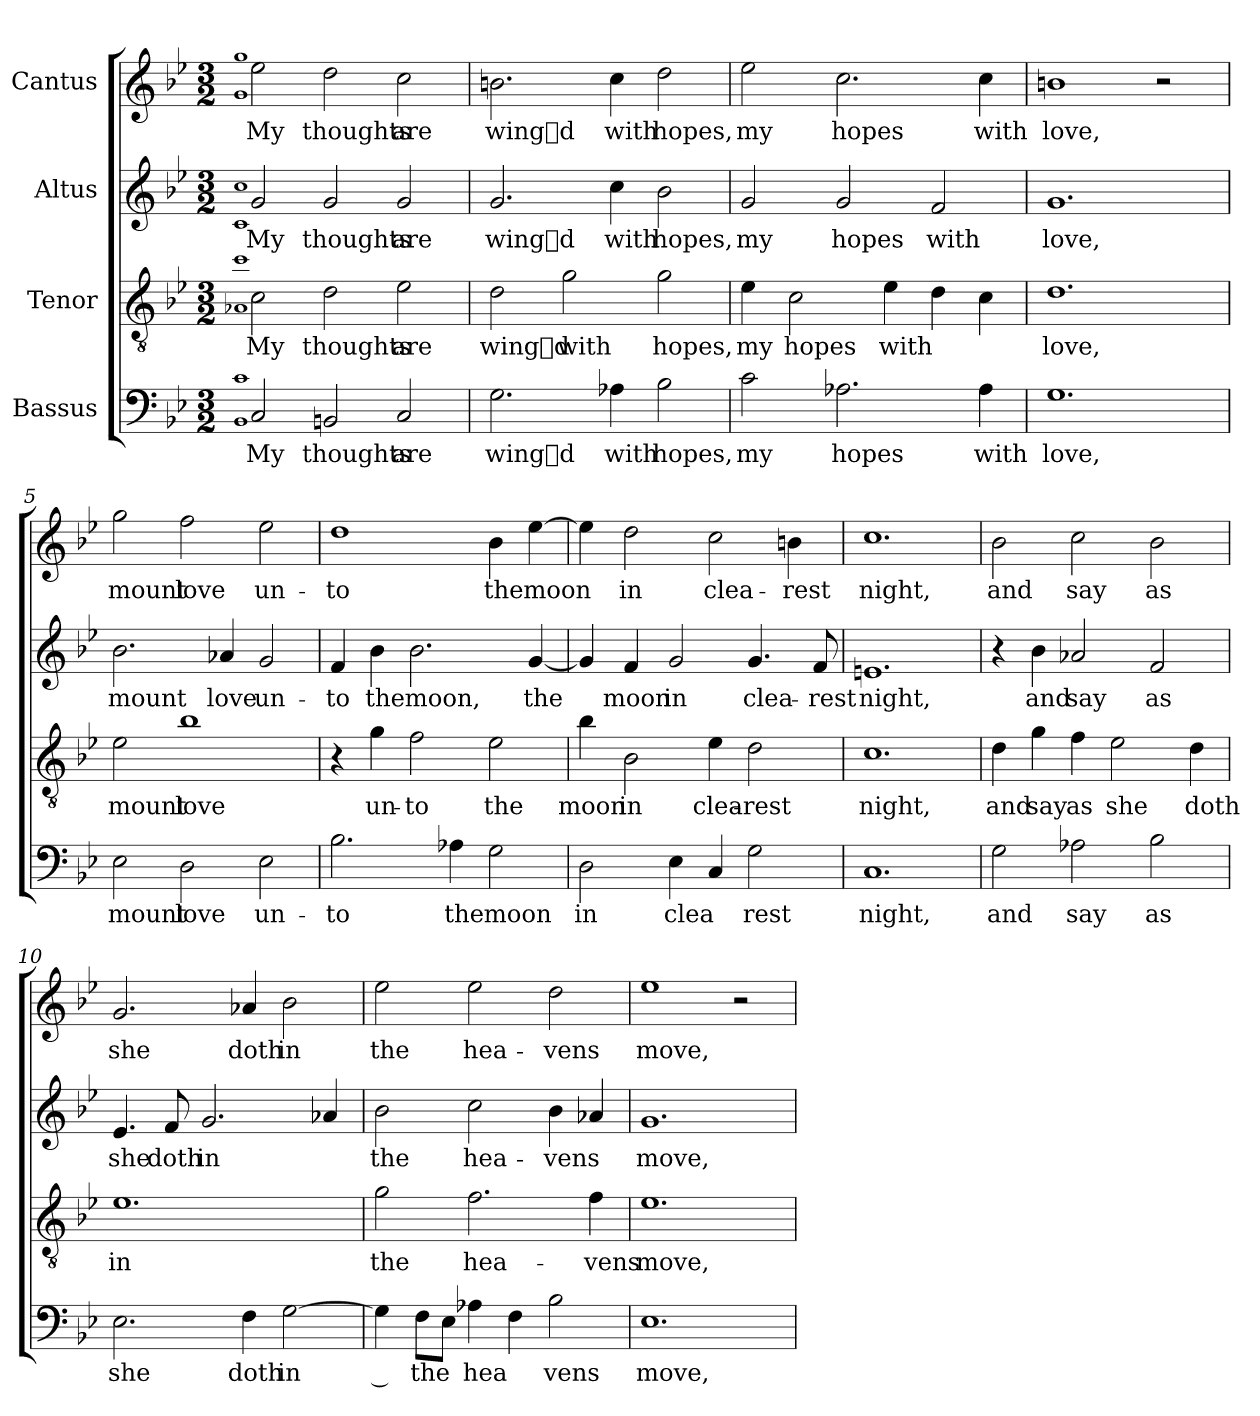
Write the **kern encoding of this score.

**kern	**text	**kern	**text	**kern	**text	**kern	**text
*part4	*part4	*part3	*part3	*part2	*part2	*part1	*part1
*staff4	*staff4	*staff3	*staff3	*staff2	*staff2	*staff1	*staff1
*I"Bassus	*	*I"Tenor	*	*I"Altus	*	*I"Cantus	*
*clefF4	*	*clefGv2	*	*clefG2	*	*clefG2	*
*k[b-e-]	*	*k[b-e-]	*	*k[b-e-]	*	*k[b-e-]	*
*M3/2	*	*M3/2	*	*M3/2	*	*M3/2	*
=1	=1	=1	=1	=1	=1	=1	=1
1qBB- 1qc	.	1qA-X 1qcc	.	1qc 1qcc	.	1qg 1qgg	.
!	!LO:LY:b	!	!LO:LY:b	!	!LO:LY:b	!	!LO:LY:b
2C/	My	2c\	My	2g/	My	2ee-\	My
!	!LO:LY:b	!	!LO:LY:b	!	!LO:LY:b	!	!LO:LY:b
2BBn/	thoughts	2d\	thoughts	2g/	thoughts	2dd\	thoughts
!	!LO:LY:b	!	!LO:LY:b	!	!LO:LY:b	!	!LO:LY:b
2C/	are	2e-\	are	2g/	are	2cc\	are
=2	=2	=2	=2	=2	=2	=2	=2
!	!LO:LY:b	!	!LO:LY:b	!	!LO:LY:b	!	!LO:LY:b
2.G\	wingd	2d\	wingd	2.g/	wingd	2.bn\	wingd
!	!	!	!LO:LY:b	!	!	!	!
.	.	2g\	with	.	.	.	.
!	!LO:LY:b	!	!	!	!LO:LY:b	!	!LO:LY:b
4A-X\	with	.	.	4cc\	with	4cc\	with
!	!LO:LY:b	!	!LO:LY:b	!	!LO:LY:b	!	!LO:LY:b
2B-\	hopes,	2g\	hopes,	2b-\	hopes,	2dd\	hopes,
=3	=3	=3	=3	=3	=3	=3	=3
!	!LO:LY:b	!	!LO:LY:b	!	!LO:LY:b	!	!LO:LY:b
2c\	my	4e-\	my	2g/	my	2ee-\	my
!	!	!	!LO:LY:b	!	!	!	!
.	.	2c\	hopes	.	.	.	.
!	!LO:LY:b	!	!	!	!LO:LY:b	!	!LO:LY:b
2.A-X\	hopes	.	.	2g/	hopes	2.cc\	hopes
!	!	!	!LO:LY:b	!	!	!	!
.	.	4e-\	with	.	.	.	.
!	!	!	!	!	!LO:LY:b	!	!
.	.	4d\	.	2f/	with	.	.
!	!LO:LY:b	!	!	!	!	!	!LO:LY:b
4A-\	with	4c\	.	.	.	4cc\	with
=4	=4	=4	=4	=4	=4	=4	=4
!	!LO:LY:b	!	!LO:LY:b	!	!LO:LY:b	!	!LO:LY:b
1.G	love,	1.d	love,	1.g	love,	1bn	love,
.	.	.	.	.	.	2r	.
=5	=5	=5	=5	=5	=5	=5	=5
!	!LO:LY:b	!	!LO:LY:b	!	!LO:LY:b	!	!LO:LY:b
2E-\	mount	2e-\	mount	2.b-\	mount	2gg\	mount
!	!LO:LY:b	!	!LO:LY:b	!	!	!	!LO:LY:b
2D\	love	1b-	love	.	.	2ff\	love
!	!	!	!	!	!LO:LY:b	!	!
.	.	.	.	4a-X/	love	.	.
!	!LO:LY:b	!	!	!	!LO:LY:b	!	!LO:LY:b
2E-\	un-	.	.	2g/	un-	2ee-\	un-
!!LO:LB:g=z
=6	=6	=6	=6	=6	=6	=6	=6
!	!LO:LY:b	!	!	!	!LO:LY:b	!	!LO:LY:b
2.B-\	to	4r	.	4f/	to	1dd	to
!	!	!	!LO:LY:b	!	!LO:LY:b	!	!
.	.	4g\	un-	4b-\	the	.	.
!	!	!	!LO:LY:b	!	!LO:LY:b	!	!
.	.	2f\	to	2.b-\	moon,	.	.
!	!LO:LY:b	!	!	!	!	!	!
4A-X\	the	.	.	.	.	.	.
!	!LO:LY:b	!	!LO:LY:b	!	!	!	!LO:LY:b
2G\	moon	2e-\	the	.	.	4b-\	the
!	!	!	!	!	!LO:LY:b	!	!LO:LY:b
.	.	.	.	[4g/	the	[4ee-\	moon
=7	=7	=7	=7	=7	=7	=7	=7
!	!LO:LY:b	!	!LO:LY:b	!	!	!	!
2D\	in	4b-\	moon	4g/]	.	4ee-\]	.
!	!	!	!LO:LY:b	!	!LO:LY:b	!	!LO:LY:b
.	.	2B-\	in	4f/	moon	2dd\	in
!	!LO:LY:b	!	!	!	!LO:LY:b	!	!
4E-\	clea	.	.	2g/	in	.	.
!	!LO:LY:b	!	!LO:LY:b	!	!	!	!LO:LY:b
4C/	-	4e-\	clea-	.	.	2cc\	clea-
!	!LO:LY:b	!	!LO:LY:b	!	!LO:LY:b	!	!
2G\	rest	2d\	rest	4.g/	clea-	.	.
!	!	!	!	!	!	!	!LO:LY:b
.	.	.	.	.	.	4bn\	rest
!	!	!	!	!	!LO:LY:b	!	!
.	.	.	.	8f/	rest	.	.
=8	=8	=8	=8	=8	=8	=8	=8
!	!LO:LY:b	!	!LO:LY:b	!	!LO:LY:b	!	!LO:LY:b
1.C	night,	1.c	night,	1.en	night,	1.cc	night,
=9	=9	=9	=9	=9	=9	=9	=9
!	!LO:LY:b	!	!LO:LY:b	!	!	!	!LO:LY:b
2G\	and	4d\	and	4r	.	2b-\	and
!	!	!	!LO:LY:b	!	!LO:LY:b	!	!
.	.	4g\	say	4b-\	and	.	.
!	!LO:LY:b	!	!LO:LY:b	!	!LO:LY:b	!	!LO:LY:b
2A-X\	say	4f\	as	2a-X/	say	2cc\	say
!	!	!	!LO:LY:b	!	!	!	!
.	.	2e-\	she	.	.	.	.
!	!LO:LY:b	!	!	!	!LO:LY:b	!	!LO:LY:b
2B-\	as	.	.	2f/	as	2b-\	as
!	!	!	!LO:LY:b	!	!	!	!
.	.	4d\	doth	.	.	.	.
=10	=10	=10	=10	=10	=10	=10	=10
!	!LO:LY:b	!	!LO:LY:b	!	!LO:LY:b	!	!LO:LY:b
2.E-\	she	1.e-	in	4.e-/	she	2.g/	she
!	!	!	!	!	!LO:LY:b	!	!
.	.	.	.	8f/	doth	.	.
!	!	!	!	!	!LO:LY:b	!	!
.	.	.	.	2.g/	in	.	.
!	!LO:LY:b	!	!	!	!	!	!LO:LY:b
4F\	doth	.	.	.	.	4a-X/	doth
!	!LO:LY:b	!	!	!	!	!	!LO:LY:b
[2G\	in	.	.	.	.	2b-\	in
.	.	.	.	4a-X/	.	.	.
!!LO:LB:g=z
=11	=11	=11	=11	=11	=11	=11	=11
!	!LO:LY:b	!	!LO:LY:b	!	!LO:LY:b	!	!LO:LY:b
4G\]	__	2g\	the	2b-\	the	2ee-\	the
!	!LO:LY:b	!	!	!	!	!	!
8F\L	the	.	.	.	.	.	.
8E-\J	.	.	.	.	.	.	.
!	!LO:LY:b	!	!LO:LY:b	!	!LO:LY:b	!	!LO:LY:b
4A-X\	hea	2.f\	hea-	2cc\	hea-	2ee-\	hea-
!	!LO:LY:b	!	!	!	!	!	!
4F\	-	.	.	.	.	.	.
!	!LO:LY:b	!	!	!	!LO:LY:b	!	!LO:LY:b
2B-\	vens	.	.	4b-\	vens	2dd\	vens
!	!	!	!LO:LY:b	!	!	!	!
.	.	4f\	vens	4a-X/	.	.	.
=12	=12	=12	=12	=12	=12	=12	=12
!	!LO:LY:b	!	!LO:LY:b	!	!LO:LY:b	!	!LO:LY:b
1.E-	move,	1.e-	move,	1.g	move,	1ee-	move,
.	.	.	.	.	.	2r	.
=	=	=	=	=	=	=	=
*-	*-	*-	*-	*-	*-	*-	*-
